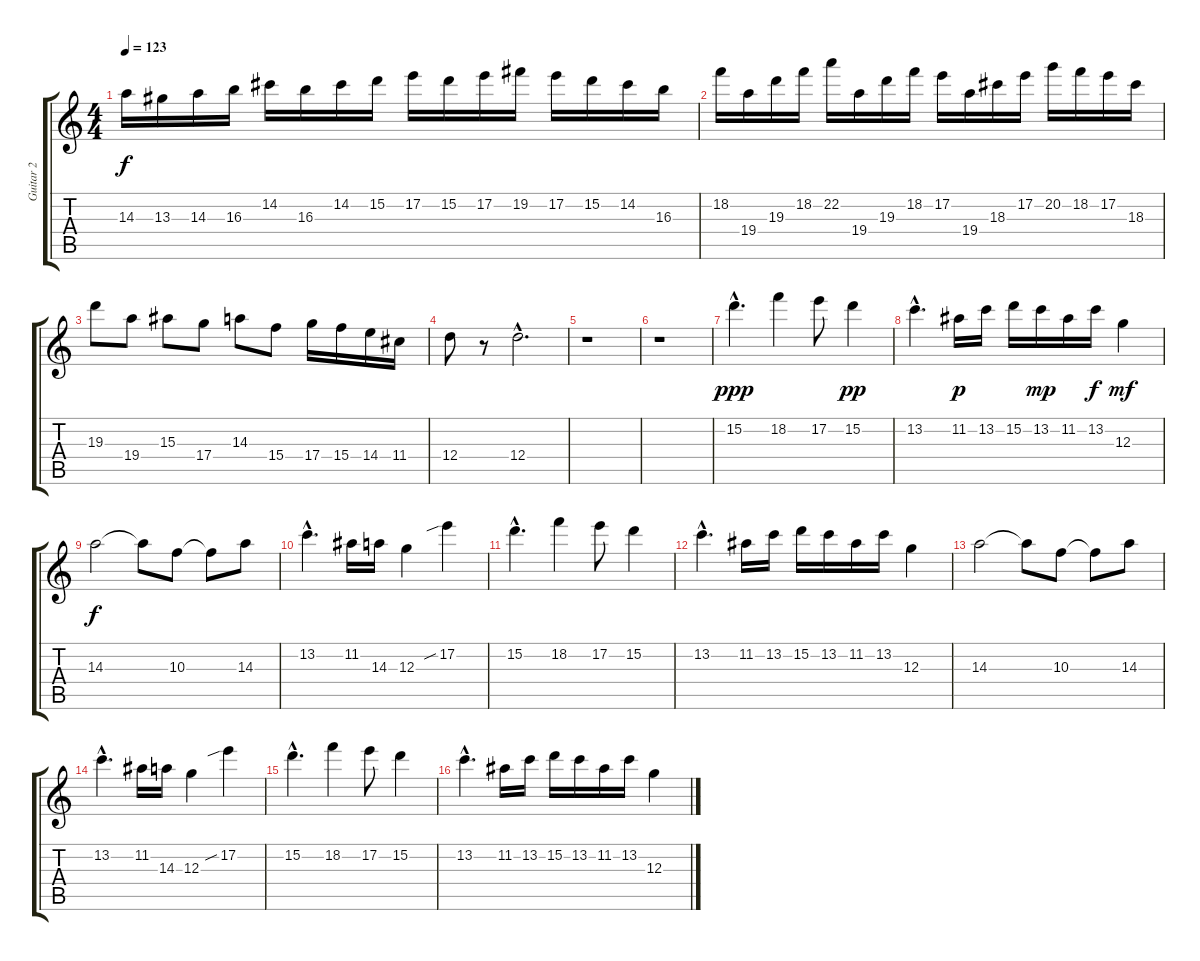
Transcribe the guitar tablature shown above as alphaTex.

\track ("Guitar 2" "Guitar 2") {instrument distortionguitar}
\staff {score tabs}
\tuning (E4 B3 G3 D3 A2 D2) {hide}
\ts (4 4)
\tempo 123
\clef g2
\ks c
14.3.16{dy f} 13.3.16 14.3.16 16.3.16 14.2.16 16.3.16 14.2.16 15.2.16 17.2.16 15.2.16 17.2.16 19.2.16 17.2.16 15.2.16 14.2.16 16.3.16 |
18.2.16 19.4.16 19.3.16 18.2.16 22.2.16 19.4.16 19.3.16 18.2.16 17.2.16 19.4.16 18.3.16 17.2.16 20.2.16 18.2.16 17.2.16 18.3.16 |
19.3.8 19.4.8 15.3.8 17.4.8 14.3.8 15.4.8 17.4.16 15.4.16 14.4.16 11.4.16 |
12.4.8 r.8 12.4{hac}.2{d} |
r.1 |
r.1 |
15.2{hac}.4{d dy ppp} 18.2.4 17.2.8 15.2.4{dy pp} |
13.2{hac}.4{d} 11.2.16{dy p} 13.2.16 15.2.16 13.2.16{dy mp} 11.2.16 13.2.16{dy f} 12.3.4{dy mf} |
14.3.2{dy f} 14.3{t}.8 10.3.8 10.3{t}.8 14.3.8 |
13.2{hac}.4{d} 11.2.16 14.3.16 12.3.4 17.2{sib}.4 |
15.2{hac}.4{d} 18.2.4 17.2.8 15.2.4 |
13.2{hac}.4{d} 11.2.16 13.2.16 15.2.16 13.2.16 11.2.16 13.2.16 12.3.4 |
14.3.2 14.3{t}.8 10.3.8 10.3{t}.8 14.3.8 |
13.2{hac}.4{d} 11.2.16 14.3.16 12.3.4 17.2{sib}.4 |
15.2{hac}.4{d} 18.2.4 17.2.8 15.2.4 |
13.2{hac}.4{d} 11.2.16 13.2.16 15.2.16 13.2.16 11.2.16 13.2.16 12.3.4
